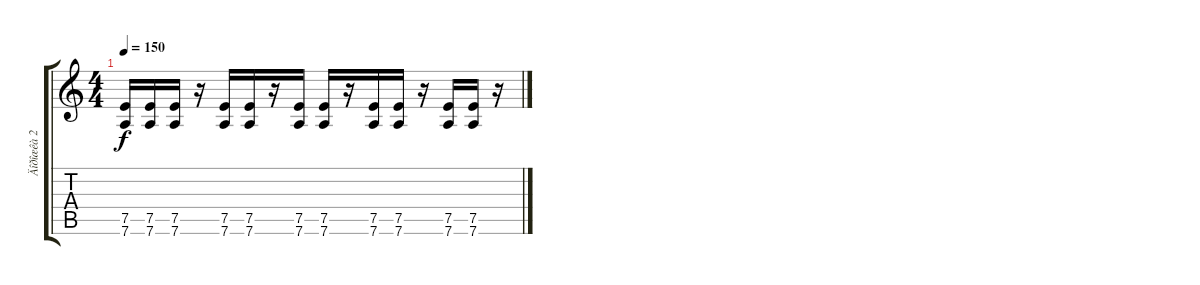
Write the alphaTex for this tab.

\track ("Äîðîæêà 2" "Äîðîæêà 2") {instrument distortionguitar}
\staff {score tabs}
\tuning (E4 B3 G3 D3 A2 D2) {hide}
\ts (4 4)
\tempo 150
\clef g2
\ks c
(7.5 7.6).16{dy f} (7.5 7.6).16 (7.5 7.6).16 r.16 (7.5 7.6).16 (7.5 7.6).16 r.16 (7.5 7.6).16 (7.5 7.6).16 r.16 (7.5 7.6).16 (7.5 7.6).16 r.16 (7.5 7.6).16 (7.5 7.6).16 r.16
